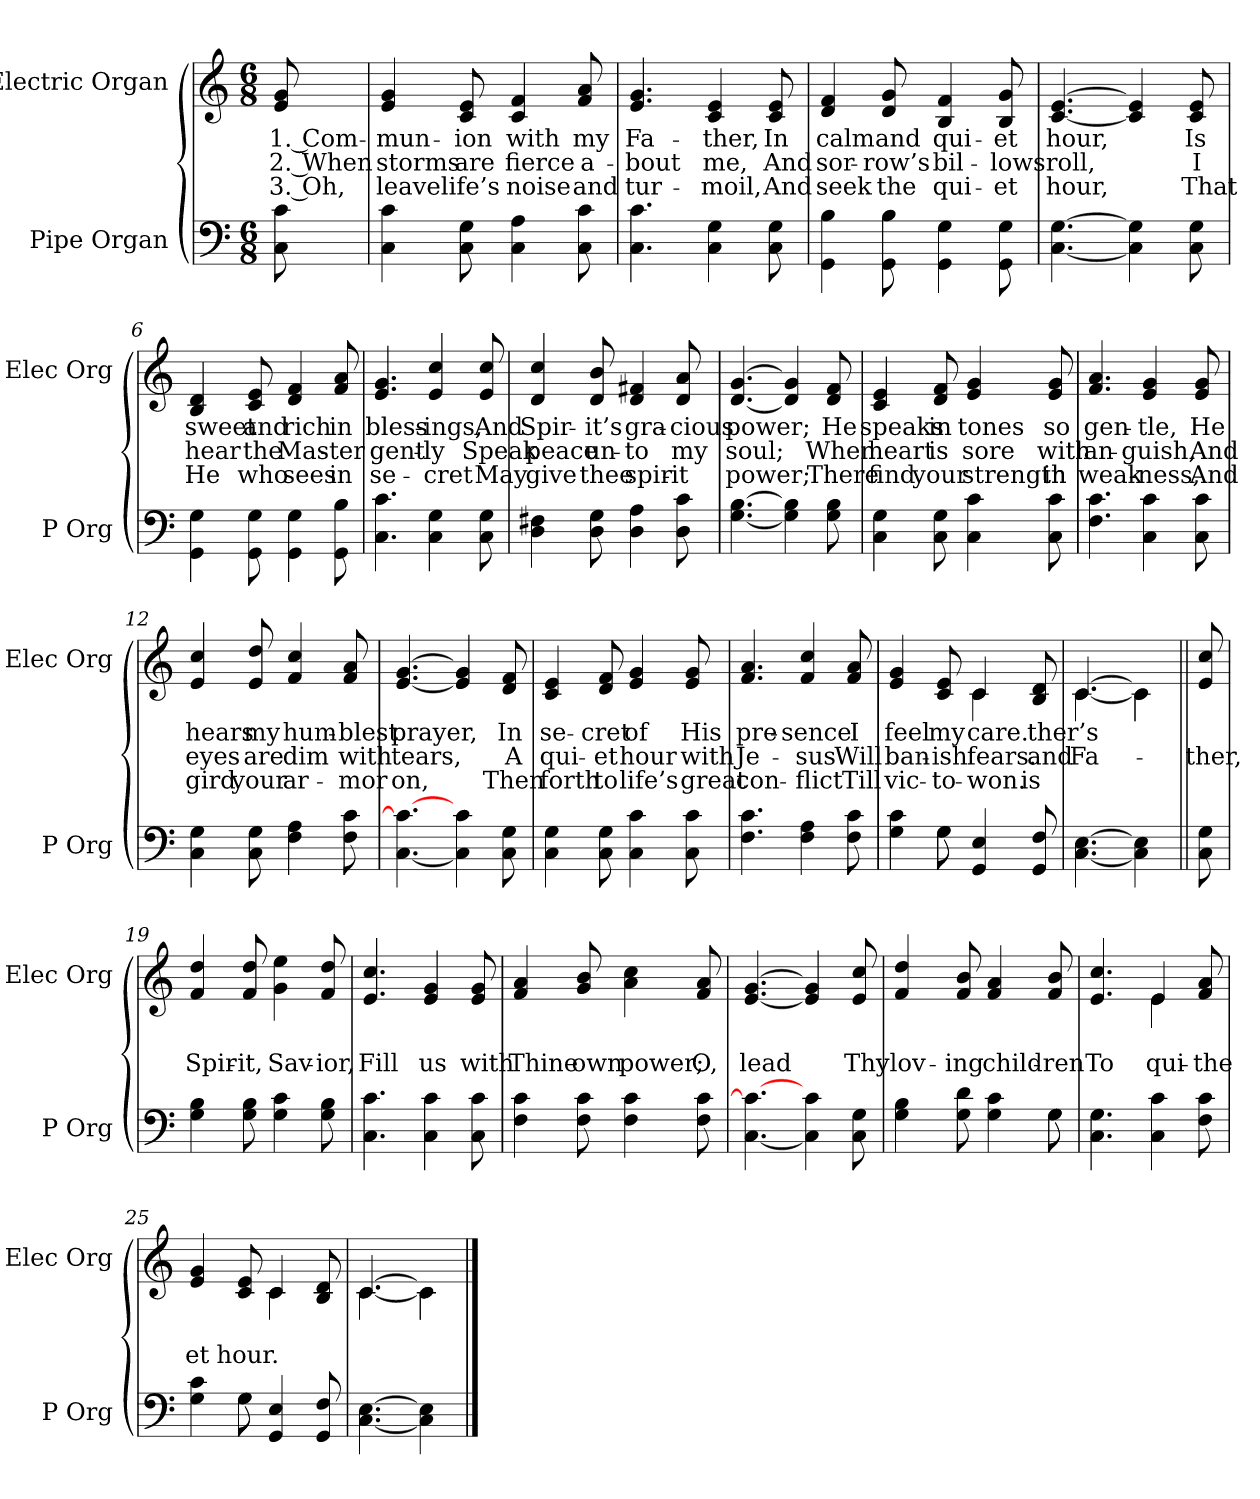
**kern	**kern	**text	**text	**text
*part2	*part1	*part1	*part1	*part1
*staff2	*staff1	*staff1	*staff1	*staff1
*I"Pipe Organ	*I"Electric Organ	*	*	*
*I'P Org	*I'Elec Org	*	*	*
*clefF4	*clefG2	*	*	*
*M6/8	*M6/8	*	*	*
=1	=1	=1	=1	=1
8C 8c	8e 8g	1. Com-	2. When	3. Oh,
=2	=2	=2	=2	=2
4C 4c	4e 4g	-mun-	storms	leave
8C 8G	8c 8e	-ion	are	life’s
4C 4A	4c 4f	with	fierce	noise
8C 8c	8f 8a	my	a-	and
=3	=3	=3	=3	=3
4.C 4.c	4.e 4.g	Fa-	-bout	tur-
4C 4G	4c 4e	-ther,	me,	-moil,
8C 8G	8c 8e	In	And	And
=4	=4	=4	=4	=4
4GG 4B	4d 4f	calm	sor-	seek
8GG 8B	8d 8g	and	-row’s	the
4GG\ 4G\	4B 4f	qui-	bil-	qui-
8GG\ 8G\	8B 8g	-et	-lows	-et
=5	=5	=5	=5	=5
[4.C [4.G	[4.c [4.e	hour,	roll,	hour,
4C] 4G]	4c] 4e]	.	.	.
8C 8G	8c 8e	Is	I	That
=6	=6	=6	=6	=6
4GG\ 4G\	4B 4d	sweet	hear	He
8GG\ 8G\	8c 8e	and	the	who
4GG\ 4G\	4d 4f	rich	Mas-	sees
8GG 8B	8f 8a	in	-ter	in
=7	=7	=7	=7	=7
4.C 4.c	4.e 4.g	bless-	gent-	se-
4C 4G	4e 4cc	-ings,	-ly	-cret
8C 8G	8e 8cc	And	Speak	May
=8	=8	=8	=8	=8
4D 4F#X	4d 4cc	Spir-	peace	give
8D 8G	8d 8b	-it’s	un-	thee
4D 4A	4d 4f#X	gra-	-to	spir-
8D 8c	8d 8a	-cious	my	-it
=9	=9	=9	=9	=9
[4.G [4.B	[4.d [4.g	power;	soul;	power;
4G] 4B]	4d] 4g]	.	.	.
8G 8B	8d 8f	He	When	There
=10	=10	=10	=10	=10
4C 4G	4c 4e	speaks	heart	find
8C 8G	8d 8f	in	is	your
4C 4c	4e 4g	tones	sore	strength
8C 8c	8e 8g	so	with	in
=11	=11	=11	=11	=11
4.F 4.c	4.f 4.a	gen-	an-	weak-
4C 4c	4e 4g	-tle,	-guish,	-ness,
8C 8c	8e 8g	He	And	And
=12	=12	=12	=12	=12
4C 4G	4e 4cc	hears	eyes	gird
8C 8G	8e 8dd	my	are	your
4F 4A	4f 4cc	hum-	dim	ar-
8F 8c	8f 8a	-blest	with	-mor
=13	=13	=13	=13	=13
[4.C 4.c_	[4.e [4.g	prayer,	tears,	on,
4C] 4c	4e] 4g]	.	.	.
8C 8G	8d 8f	In	A	Then
=14	=14	=14	=14	=14
4C 4G	4c 4e	se-	qui-	forth
8C 8G	8d 8f	-cret	-et	to
4C 4c	4e 4g	of	hour	life’s
8C 8c	8e 8g	His	with	great
=15	=15	=15	=15	=15
4.F 4.c	4.f 4.a	pre-	Je-	con-
4F 4A	4f 4cc	-sence	-sus	-flict
8F 8c	8f 8a	I	Will	Till
=16	=16	=16	=16	=16
*^	*^	*	*	*
4G 4c	4ryy	4e 4g	4.ryy	feel	ban-	vic-
8G\	8G	8c 8e	.	my	-ish	-to-
4GG 4E	4.ryy	4c/	4c	care.	fears.	won.
8GG 8F	.	8B 8d	8ryy	-ther’s	and	is
*v	*v	*	*	*	*	*
=17	=17	=17	=17	=17	=17
[4.C [4.E	[4.c/	[4.c	.	Fa-	.
4C] 4E]	4c\]	4c]	.	.	.
=18||	=18||	=18||	=18||	=18||	=18||
!	!LO:TX:t=Refrain	!	!	!	!
*	*v	*v	*	*	*
8C 8G	8e 8cc	.	-ther,	.
=19	=19	=19	=19	=19
4G 4B	4f 4dd	.	Spir-	.
8G 8B	8f 8dd	.	-it,	.
4G 4c	4g 4ee	.	Sav-	.
8G 8B	8f 8dd	.	-ior,	.
=20	=20	=20	=20	=20
4.C 4.c	4.e 4.cc	.	Fill	.
4C 4c	4e 4g	.	us	.
8C 8c	8e 8g	.	with	.
=21	=21	=21	=21	=21
4F 4c	4f 4a	.	Thine	.
8F 8c	8g 8b	.	own	.
4F 4c	4a 4cc	.	power;	.
8F 8c	8f 8a	.	O,	.
=22	=22	=22	=22	=22
[4.C 4.c_	[4.e [4.g	.	lead	.
4C] 4c	4e] 4g]	.	.	.
8C 8G	8e 8cc	.	Thy	.
=23	=23	=23	=23	=23
*^	*	*	*	*
4G 4B	8ryy	4f 4dd	.	lov-	.
*v	*v	*	*	*	*
8G 8d	8f 8b	.	-ing	.
4G 4c	4f 4a	.	child-	.
*^	*	*	*	*
8G\	8G	8f 8b	.	-ren	.
*v	*v	*	*	*	*
=24	=24	=24	=24	=24
*	*^	*	*	*
4.C 4.G	4.e 4.cc	4.ryy	.	To	.
4C 4c	4e/	4e	.	qui-	.
8F 8c	8f 8a	8ryy	.	the	.
=25	=25	=25	=25	=25	=25
*^	*	*	*	*	*
4G 4c	4ryy	4e 4g	4.ryy	.	-et	.
8G\	8G	8c 8e	.	.	hour.	.
4GG 4E	4.ryy	4c/	4c	.	.	.
8GG 8F	.	8B 8d	8ryy	.	.	.
*v	*v	*	*	*	*	*
=26	=26	=26	=26	=26	=26
[4.C [4.E	[4.c/	[4.c	.	.	.
4C] 4E]	4c\]	4c]	.	.	.
*	*v	*v	*	*	*
==	==	==	==	==
*-	*-	*-	*-	*-
